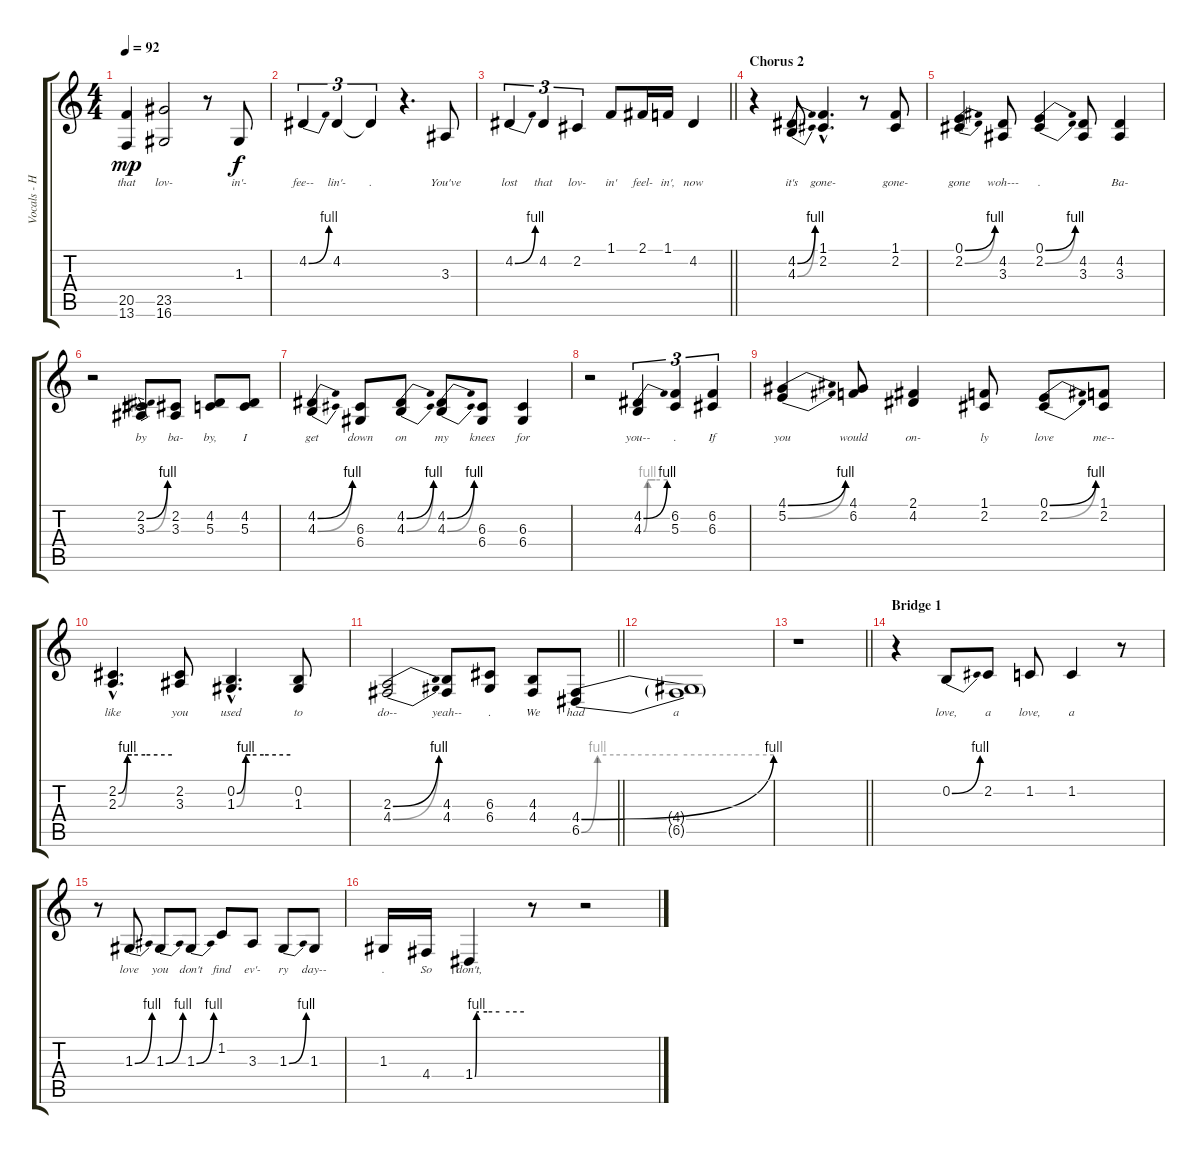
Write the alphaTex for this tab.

\track ("Vocals - Hatfield + Medley" "Vocals - H") {instrument altosax}
\staff {score tabs}
\tuning (E4 B3 G3 D3 A2 E2) {hide}
\ts (4 4)
\tempo 92
\clef g2
\ks c
(20.5 13.6).4{lyrics (0 "that") lyrics (1 "") lyrics (2 "") lyrics (3 "") lyrics (4 "") dy mp instrument choiraahs} (23.5 16.6).2{lyrics (0 "lov-") lyrics (1 "") lyrics (2 "") lyrics (3 "") lyrics (4 "")} r.8{instrument altosax} 1.3.8{lyrics (0 "in'-") lyrics (1 "") lyrics (2 "") lyrics (3 "") lyrics (4 "") dy f} |
4.2{be (bend 0 0 60 4)}.4{tu (3 2) lyrics (0 "fee--") lyrics (1 "") lyrics (2 "") lyrics (3 "") lyrics (4 "")} 4.2.4{tu (3 2) lyrics (0 "lin'-") lyrics (1 "") lyrics (2 "") lyrics (3 "") lyrics (4 "")} 4.2{t}.4{tu (3 2) lyrics (0 ".") lyrics (1 "") lyrics (2 "") lyrics (3 "") lyrics (4 "")} r.4{d} 3.3.8{lyrics (0 "You've") lyrics (1 "") lyrics (2 "") lyrics (3 "") lyrics (4 "")} |
\barLineRight lightlight
4.2{be (bend 0 0 60 4)}.4{tu (3 2) lyrics (0 "lost") lyrics (1 "") lyrics (2 "") lyrics (3 "") lyrics (4 "")} 4.2.4{tu (3 2) lyrics (0 "that") lyrics (1 "") lyrics (2 "") lyrics (3 "") lyrics (4 "")} 2.2.4{tu (3 2) lyrics (0 "lov-") lyrics (1 "") lyrics (2 "") lyrics (3 "") lyrics (4 "")} 1.1.8{lyrics (0 "in'") lyrics (1 "") lyrics (2 "") lyrics (3 "") lyrics (4 "")} 2.1.16{lyrics (0 "feel-") lyrics (1 "") lyrics (2 "") lyrics (3 "") lyrics (4 "")} 1.1.16{lyrics (0 "in',") lyrics (1 "") lyrics (2 "") lyrics (3 "") lyrics (4 "")} 4.2.4{lyrics (0 "now") lyrics (1 "") lyrics (2 "") lyrics (3 "") lyrics (4 "")} |
\section ("" "Chorus 2")
r.4 (4.2{be (bend 0 0 60 4)} 4.3{be (bend 0 0 60 4)}).8{lyrics (0 "it's") lyrics (1 "") lyrics (2 "") lyrics (3 "") lyrics (4 "")} (1.1{hac} 2.2{hac}).4{d lyrics (0 "gone-") lyrics (1 "") lyrics (2 "") lyrics (3 "") lyrics (4 "")} r.8 (1.1 2.2).8{lyrics (0 "gone-") lyrics (1 "") lyrics (2 "") lyrics (3 "") lyrics (4 "")} |
(0.1{be (bend 0 0 60 4)} 2.2{be (bend 0 0 60 4)}).4{lyrics (0 "gone") lyrics (1 "") lyrics (2 "") lyrics (3 "") lyrics (4 "")} (4.2 3.3).8{lyrics (0 "woh---") lyrics (1 "") lyrics (2 "") lyrics (3 "") lyrics (4 "")} (0.1{be (bend 0 0 60 4)} 2.2{be (bend 0 0 60 4)}).4{lyrics (0 ".") lyrics (1 "") lyrics (2 "") lyrics (3 "") lyrics (4 "")} (4.2 3.3).8{lyrics (0 "") lyrics (1 "") lyrics (2 "") lyrics (3 "") lyrics (4 "")} (4.2 3.3).4{lyrics (0 "Ba-") lyrics (1 "") lyrics (2 "") lyrics (3 "") lyrics (4 "")} |
r.2 (2.2{be (bend 0 0 60 4)} 3.3{be (bend 0 0 60 4)}).8{lyrics (0 "by") lyrics (1 "") lyrics (2 "") lyrics (3 "") lyrics (4 "")} (2.2 3.3).8{lyrics (0 "ba-") lyrics (1 "") lyrics (2 "") lyrics (3 "") lyrics (4 "")} (4.2 5.3).8{lyrics (0 "by,") lyrics (1 "") lyrics (2 "") lyrics (3 "") lyrics (4 "")} (4.2 5.3).8{lyrics (0 "I") lyrics (1 "") lyrics (2 "") lyrics (3 "") lyrics (4 "")} |
(4.2{be (bend 0 0 60 4)} 4.3{be (bend 0 0 60 4)}).4{lyrics (0 "get") lyrics (1 "") lyrics (2 "") lyrics (3 "") lyrics (4 "")} (6.3 6.4).8{lyrics (0 "down") lyrics (1 "") lyrics (2 "") lyrics (3 "") lyrics (4 "")} (4.2{be (bend 0 0 60 4)} 4.3{be (bend 0 0 60 4)}).8{lyrics (0 "on") lyrics (1 "") lyrics (2 "") lyrics (3 "") lyrics (4 "")} (4.2{be (bend 0 0 60 4)} 4.3{be (bend 0 0 60 4)}).8{lyrics (0 "my") lyrics (1 "") lyrics (2 "") lyrics (3 "") lyrics (4 "")} (6.3 6.4).8{lyrics (0 "knees") lyrics (1 "") lyrics (2 "") lyrics (3 "") lyrics (4 "")} (6.3 6.4).4{lyrics (0 "for") lyrics (1 "") lyrics (2 "") lyrics (3 "") lyrics (4 "")} |
r.2 (4.2{be (bend 0 0 60 4)} 4.3{be (custom 0 0 10 4 15 4 30 4 60 4)}).4{tu (3 2) lyrics (0 "you--") lyrics (1 "") lyrics (2 "") lyrics (3 "") lyrics (4 "")} (6.2 5.3).4{tu (3 2) lyrics (0 ".") lyrics (1 "") lyrics (2 "") lyrics (3 "") lyrics (4 "")} (6.2 6.3).4{tu (3 2) lyrics (0 "If") lyrics (1 "") lyrics (2 "") lyrics (3 "") lyrics (4 "")} |
(4.1{be (bend 0 0 60 4)} 5.2{be (bend 0 0 60 4)}).4{lyrics (0 "you") lyrics (1 "") lyrics (2 "") lyrics (3 "") lyrics (4 "")} (4.1 6.2).8{lyrics (0 "would") lyrics (1 "") lyrics (2 "") lyrics (3 "") lyrics (4 "")} (2.1 4.2).4{lyrics (0 "on-") lyrics (1 "") lyrics (2 "") lyrics (3 "") lyrics (4 "")} (1.1 2.2).8{lyrics (0 "ly") lyrics (1 "") lyrics (2 "") lyrics (3 "") lyrics (4 "")} (0.1{be (bend 0 0 60 4)} 2.2{be (bend 0 0 60 4)}).8{lyrics (0 "love") lyrics (1 "") lyrics (2 "") lyrics (3 "") lyrics (4 "")} (1.1 2.2).8{lyrics (0 "me--") lyrics (1 "") lyrics (2 "") lyrics (3 "") lyrics (4 "")} |
(2.2{be (custom 0 0 10 4 15 4 30 4 60 4) hac} 2.3{be (custom 0 0 10 4 15 4 30 4 60 4) hac}).4{d lyrics (0 "like") lyrics (1 "") lyrics (2 "") lyrics (3 "") lyrics (4 "")} (2.2 3.3).8{lyrics (0 "you") lyrics (1 "") lyrics (2 "") lyrics (3 "") lyrics (4 "")} (0.2{be (custom 0 0 10 4 15 4 30 4 60 4) hac} 1.3{be (custom 0 0 10 4 15 4 30 4 60 4) hac}).4{d lyrics (0 "used") lyrics (1 "") lyrics (2 "") lyrics (3 "") lyrics (4 "")} (0.2 1.3).8{lyrics (0 "to") lyrics (1 "") lyrics (2 "") lyrics (3 "") lyrics (4 "")} |
\barLineRight lightlight
(2.3{be (bend 0 0 60 4)} 4.4{be (bend 0 0 60 4)}).2{lyrics (0 "do--") lyrics (1 "") lyrics (2 "") lyrics (3 "") lyrics (4 "")} (4.3 4.4).8{lyrics (0 "yeah--") lyrics (1 "") lyrics (2 "") lyrics (3 "") lyrics (4 "")} (6.3 6.4).8{lyrics (0 ".") lyrics (1 "") lyrics (2 "") lyrics (3 "") lyrics (4 "")} (4.3 4.4).8{lyrics (0 "We") lyrics (1 "") lyrics (2 "") lyrics (3 "") lyrics (4 "")} (4.4{be (bend 0 0 60 4)} 6.5{be (custom 0 0 5 4 10 4 30 4 60 4)}).8{lyrics (0 "had") lyrics (1 "") lyrics (2 "") lyrics (3 "") lyrics (4 "") volume 0} |
(4.4{t} 6.5{t}).1{lyrics (0 "a") lyrics (1 "") lyrics (2 "") lyrics (3 "") lyrics (4 "")} |
\barLineRight lightlight
r.1 |
\section ("" "Bridge 1")
r.4{volume 13 instrument altosax} 0.2{be (bend 0 0 60 4)}.8{lyrics (0 "love,") lyrics (1 "") lyrics (2 "") lyrics (3 "") lyrics (4 "")} 2.2.8{lyrics (0 "a") lyrics (1 "") lyrics (2 "") lyrics (3 "") lyrics (4 "")} 1.2.8{lyrics (0 "love,") lyrics (1 "") lyrics (2 "") lyrics (3 "") lyrics (4 "")} 1.2.4{lyrics (0 "a") lyrics (1 "") lyrics (2 "") lyrics (3 "") lyrics (4 "")} r.8 |
r.8 1.3{be (bend 0 0 60 4)}.8{lyrics (0 "love") lyrics (1 "") lyrics (2 "") lyrics (3 "") lyrics (4 "")} 1.3{be (bend 0 0 60 4)}.8{lyrics (0 "you") lyrics (1 "") lyrics (2 "") lyrics (3 "") lyrics (4 "")} 1.3{be (bend 0 0 60 4)}.8{lyrics (0 "don't") lyrics (1 "") lyrics (2 "") lyrics (3 "") lyrics (4 "")} 1.2.8{lyrics (0 "find") lyrics (1 "") lyrics (2 "") lyrics (3 "") lyrics (4 "")} 3.3.8{lyrics (0 "ev'-") lyrics (1 "") lyrics (2 "") lyrics (3 "") lyrics (4 "")} 1.3{be (bend 0 0 60 4)}.8{lyrics (0 "ry") lyrics (1 "") lyrics (2 "") lyrics (3 "") lyrics (4 "")} 1.3.8{lyrics (0 "day--") lyrics (1 "") lyrics (2 "") lyrics (3 "") lyrics (4 "")} |
1.3.16{lyrics (0 ".") lyrics (1 "") lyrics (2 "") lyrics (3 "") lyrics (4 "")} 4.4.16{lyrics (0 "So") lyrics (1 "") lyrics (2 "") lyrics (3 "") lyrics (4 "")} 1.4{be (custom 0 0 2 4 5 4 15 4 30 4 60 4)}.4{lyrics (0 "don't,") lyrics (1 "") lyrics (2 "") lyrics (3 "") lyrics (4 "")} r.8 r.2
